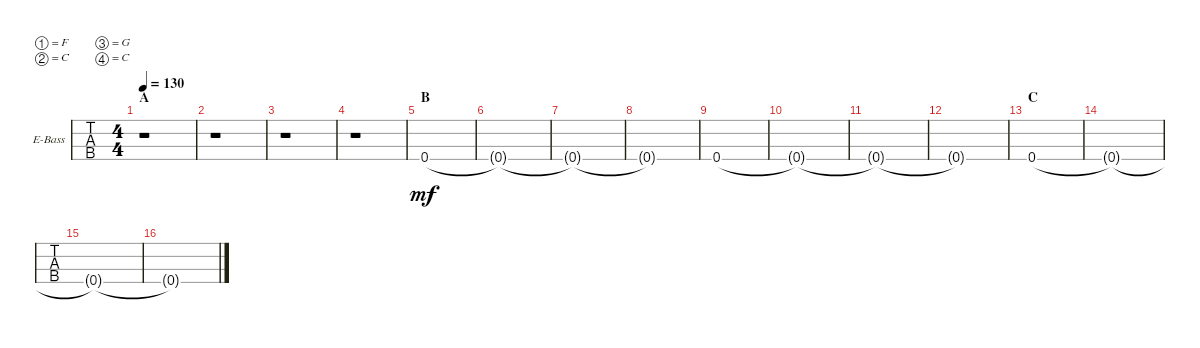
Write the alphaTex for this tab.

\defaultSystemsLayout 4
\bracketExtendMode groupsimilarinstruments
\firstSystemTrackNameOrientation horizontal
\otherSystemsTrackNameOrientation horizontal
\track ("Bass" "E-Bass") {instrument electricbassfinger}
\staff {tabs}
\tuning (F2 C2 G1 C1)
\ts (4 4)
\section ("" "A")
\tempo 130
\clef f4
\ks c
r.1{dy mf instrument electricbassfinger} |
r.1 |
r.1 |
r.1 |
\section ("" "B")
0.4.1 |
0.4{t}.1 |
0.4{t}.1 |
0.4{t}.1 |
0.4.1 |
0.4{t}.1 |
0.4{t}.1 |
0.4{t}.1 |
\section ("" "C")
0.4.1 |
0.4{t}.1 |
0.4{t}.1 |
0.4{t}.1
